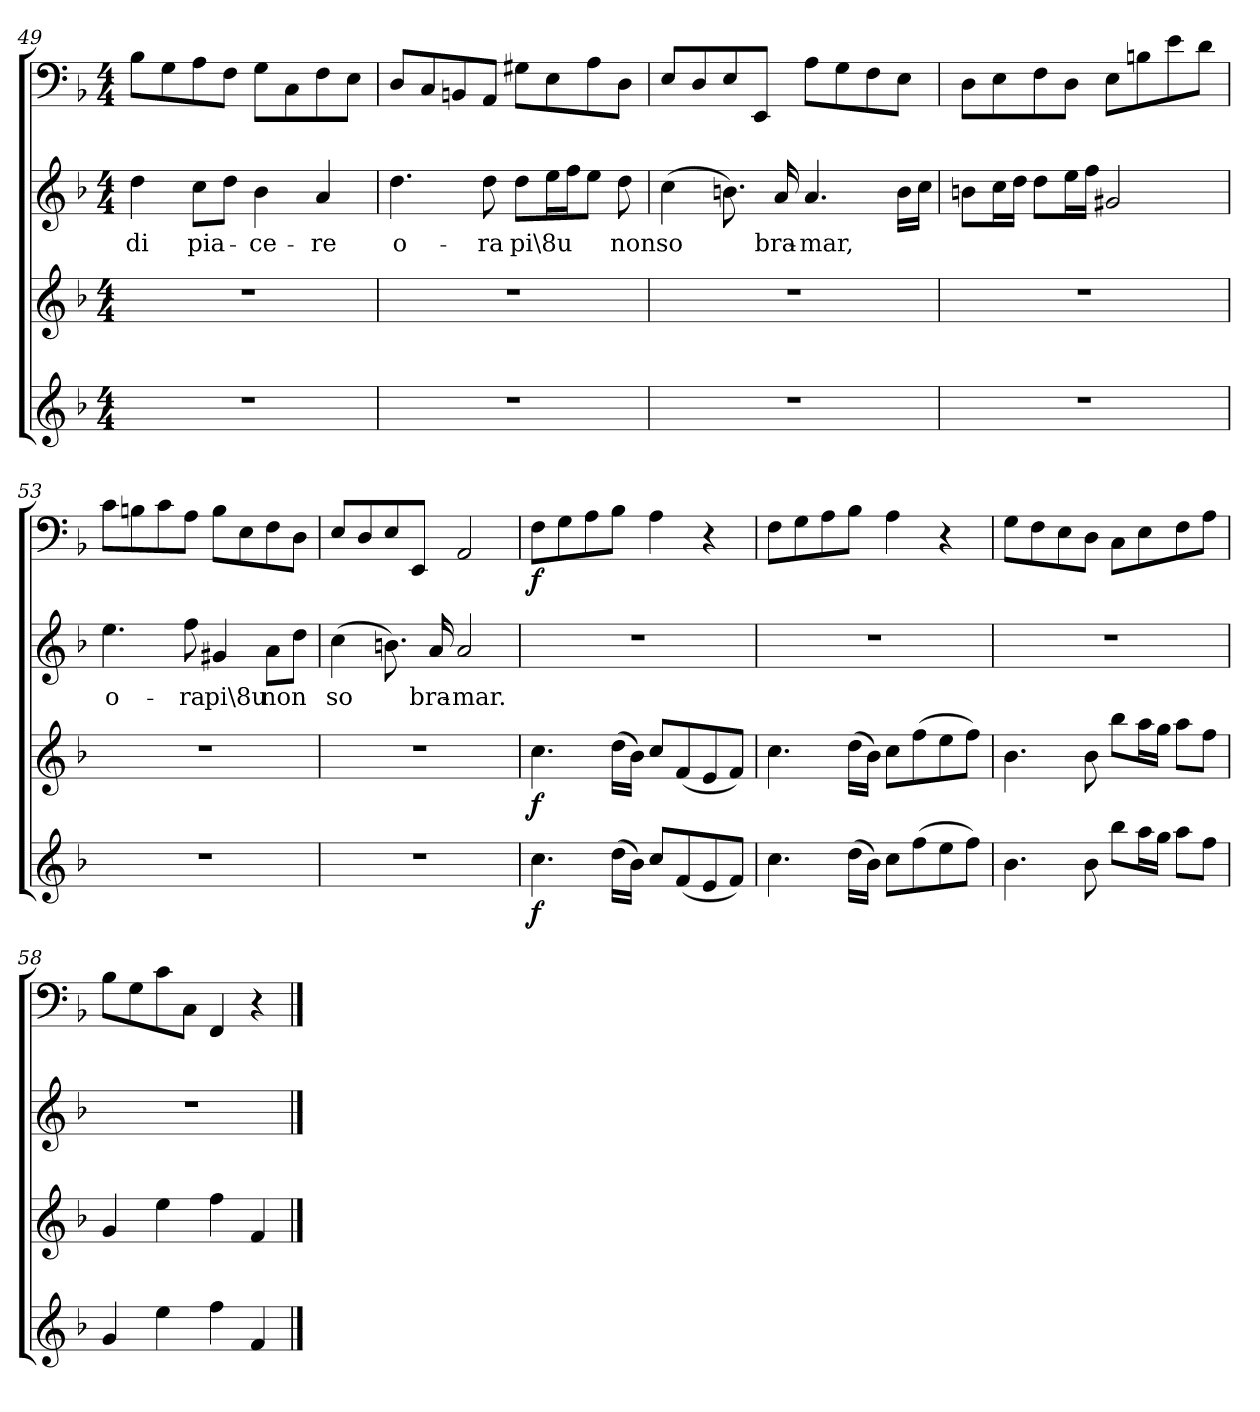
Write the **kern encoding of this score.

**kern	**dynam	**kern	**dynam	**kern	**text	**kern	**dynam
*part4	*part4	*part3	*part3	*part2	*part2	*part1	*part1
*staff4	*staff4	*staff3	*staff3	*staff2	*staff2	*staff1	*staff1
*clefG2	*	*clefG2	*	*clefG2	*	*clefF4	*
*k[b-]	*	*k[b-]	*	*k[b-]	*	*k[b-]	*
*F:	*	*F:	*	*F:	*	*F:	*
*M4/4	*	*M4/4	*	*M4/4	*	*M4/4	*
=49	=49	=49	=49	=49	=49	=49	=49
1r	.	1r	.	4dd\	di	8B-\L	.
.	.	.	.	.	.	8G\	.
.	.	.	.	8cc\L	pia-	8A\	.
.	.	.	.	8dd\J	.	8F\J	.
.	.	.	.	4b-\	-ce-	8G\L	.
.	.	.	.	.	.	8C\	.
.	.	.	.	4a/	-re	8F\	.
.	.	.	.	.	.	8E\J	.
=50	=50	=50	=50	=50	=50	=50	=50
1r	.	1r	.	4.dd\	o-	8D/L	.
.	.	.	.	.	.	8C/	.
.	.	.	.	.	.	8BBn/	.
.	.	.	.	8dd\	-ra	8AA/J	.
.	.	.	.	8dd\L	pi\8u	8G#X\L	.
.	.	.	.	16ee\L	.	8E\	.
.	.	.	.	16ff\J	.	.	.
.	.	.	.	8ee\J	.	8A\	.
.	.	.	.	8dd\	non	8D\J	.
=51	=51	=51	=51	=51	=51	=51	=51
1r	.	1r	.	(4cc\	so	8E/L	.
.	.	.	.	.	.	8D/	.
.	.	.	.	8.bn\)	.	8E/	.
.	.	.	.	.	.	8EE/J	.
.	.	.	.	16a/	bra-	.	.
.	.	.	.	4.a/	-mar,	8A\L	.
.	.	.	.	.	.	8G\	.
.	.	.	.	.	.	8F\	.
.	.	.	.	16b\LL	.	8E\J	.
.	.	.	.	16cc\JJ	.	.	.
=52	=52	=52	=52	=52	=52	=52	=52
1r	.	1r	.	8bn\L	.	8D\L	.
.	.	.	.	16cc\L	.	8E\	.
.	.	.	.	16dd\JJ	.	.	.
.	.	.	.	8dd\L	.	8F\	.
.	.	.	.	16ee\L	.	8D\J	.
.	.	.	.	16ff\JJ	.	.	.
.	.	.	.	2g#X/	.	8E\L	.
.	.	.	.	.	.	8Bn\	.
.	.	.	.	.	.	8e\	.
.	.	.	.	.	.	8d\J	.
=53	=53	=53	=53	=53	=53	=53	=53
1r	.	1r	.	4.ee\	o-	8c\L	.
.	.	.	.	.	.	8Bn\	.
.	.	.	.	.	.	8c\	.
.	.	.	.	8ff\	-ra	8A\J	.
.	.	.	.	4g#X/	pi\8u	8B\L	.
.	.	.	.	.	.	8E\	.
.	.	.	.	8a\L	non	8F\	.
.	.	.	.	8dd\J	.	8D\J	.
=54	=54	=54	=54	=54	=54	=54	=54
1r	.	1r	.	(4cc\	so	8E/L	.
.	.	.	.	.	.	8D/	.
.	.	.	.	8.bn\)	.	8E/	.
.	.	.	.	.	.	8EE/J	.
.	.	.	.	16a/	bra-	.	.
.	.	.	.	2a/	-mar.	2AA/	.
=55	=55	=55	=55	=55	=55	=55	=55
4.cc\	f	4.cc\	f	1r	.	8F\L	f
.	.	.	.	.	.	8G\	.
.	.	.	.	.	.	8A\	.
(16dd\LL	.	(16dd\LL	.	.	.	8B-\J	.
16b-\JJ)	.	16b-\JJ)	.	.	.	.	.
8cc/L	.	8cc/L	.	.	.	4A\	.
(8f/	.	(8f/	.	.	.	.	.
8e/	.	8e/	.	.	.	4r	.
8f/J)	.	8f/J)	.	.	.	.	.
=56	=56	=56	=56	=56	=56	=56	=56
4.cc\	.	4.cc\	.	1r	.	8F\L	.
.	.	.	.	.	.	8G\	.
.	.	.	.	.	.	8A\	.
(16dd\LL	.	(16dd\LL	.	.	.	8B-\J	.
16b-\JJ)	.	16b-\JJ)	.	.	.	.	.
8cc\L	.	8cc\L	.	.	.	4A\	.
(8ff\	.	(8ff\	.	.	.	.	.
8ee\	.	8ee\	.	.	.	4r	.
8ff\J)	.	8ff\J)	.	.	.	.	.
=57	=57	=57	=57	=57	=57	=57	=57
4.b-\	.	4.b-\	.	1r	.	8G\L	.
.	.	.	.	.	.	8F\	.
.	.	.	.	.	.	8E\	.
8b-\	.	8b-\	.	.	.	8D\J	.
8bb-\L	.	8bb-\L	.	.	.	8C\L	.
16aa\L	.	16aa\L	.	.	.	8E\	.
16gg\JJ	.	16gg\JJ	.	.	.	.	.
8aa\L	.	8aa\L	.	.	.	8F\	.
8ff\J	.	8ff\J	.	.	.	8A\J	.
=58	=58	=58	=58	=58	=58	=58	=58
4g/	.	4g/	.	1r	.	8B-\L	.
.	.	.	.	.	.	8G\	.
4ee\	.	4ee\	.	.	.	8c\	.
.	.	.	.	.	.	8C\J	.
4ff\	.	4ff\	.	.	.	4FF/	.
4f/	.	4f/	.	.	.	4r	.
==	==	==	==	==	==	==	==
*-	*-	*-	*-	*-	*-	*-	*-
